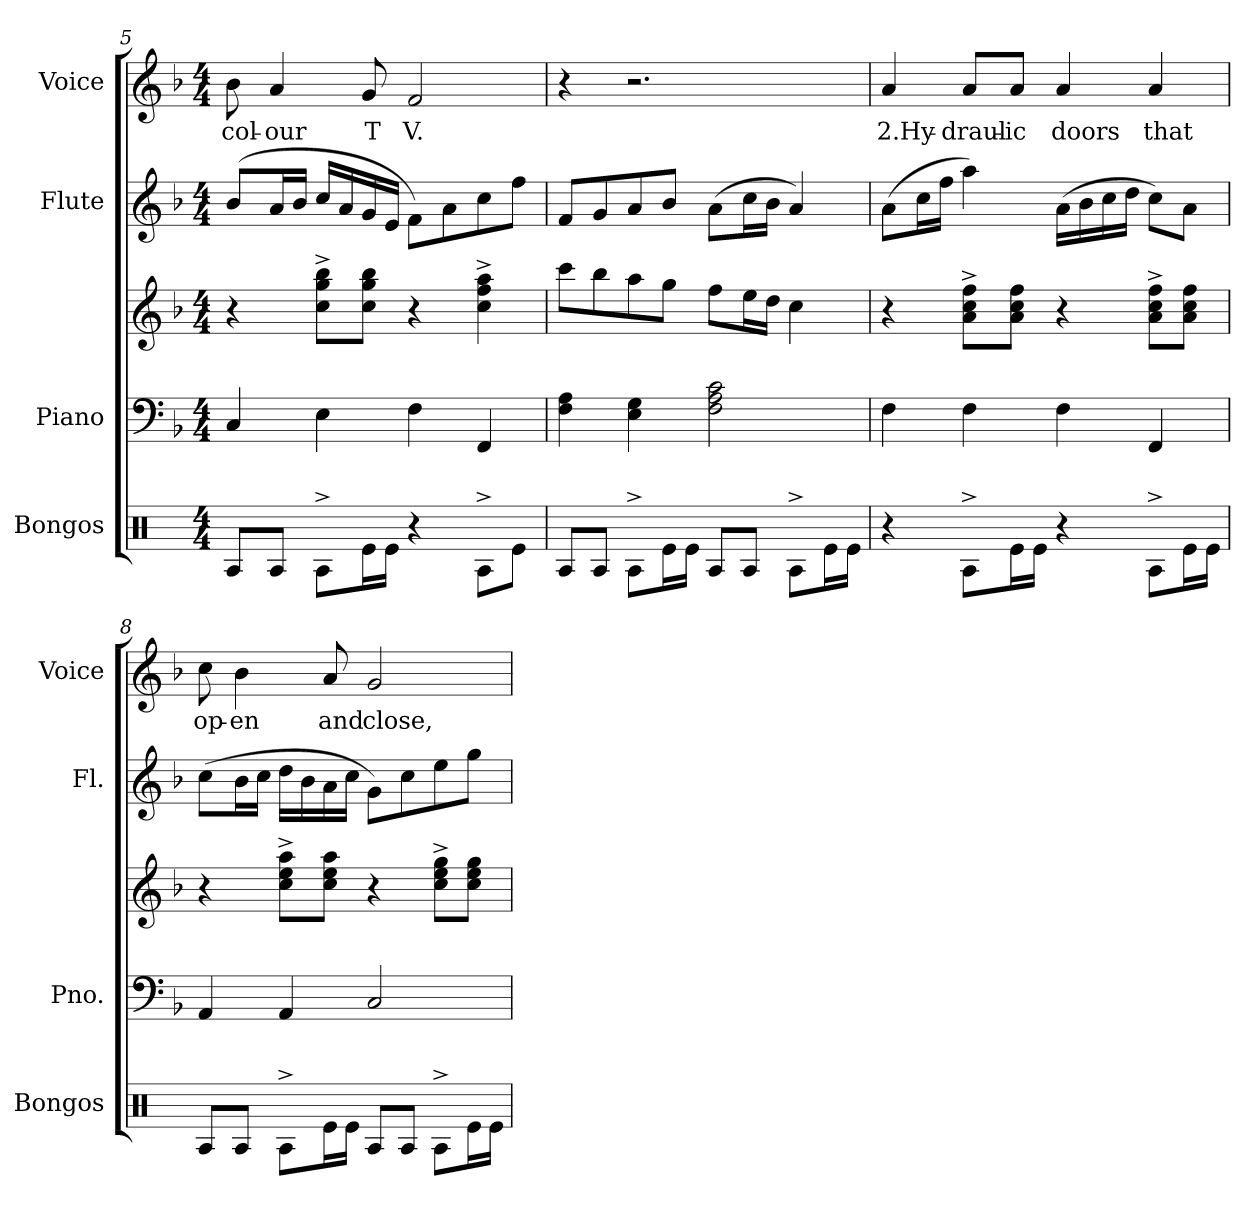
**kern	**kern	**kern	**kern	**kern	**text
*part4	*part3	*part3	*part2	*part1	*part1
*staff5	*staff4	*staff3	*staff2	*staff1	*staff1
*I"Bongos	*I"Piano	*	*I"Flute	*I"Voice	*
*I'Bongos	*I'Pno.	*	*I'Fl.	*I'Voice	*
*clefX	*clefF4	*clefG2	*clefG2	*clefG2	*
*k[]	*k[b-]	*k[b-]	*k[b-]	*k[b-]	*
*C:	*F:	*F:	*F:	*F:	*
*M4/4	*M4/4	*M4/4	*M4/4	*M4/4	*
=5	=5	=5	=5	=5	=5
!	!	!	!	!	!LO:LY:b:color=#000000
8RAi/L	4Ci/	4r	(8b-i/L	8b-i\	col-
!	!	!	!	!	!LO:LY:b:color=#000000
8RAi/J	.	.	16ai/L	4ai/	-our
.	.	.	16b-i/JJ	.	.
8RA^i\L	4Ei\	8cci\^ 8ggi^ 8bb-i^L	16cci/LL	.	.
.	.	.	16ai/	.	.
!	!	!	!	!	!LO:LY:b:color=#000000
16Rei\L	.	8cci\ 8ggi 8bb-iJ	16gi/	8gi/	T
16Rei\JJ	.	.	16ei/JJ	.	.
!	!	!	!	!	!LO:LY:b:color=#000000
4r	4Fi\	4r	8fi\L)	2fi/	V.
.	.	.	8ai\	.	.
8RA^i\L	4FFi/	4cci\^ 4ffi^ 4aai^	8cci\	.	.
8Rei\J	.	.	8ffi\J	.	.
!!LO:LB:g=z
=6	=6	=6	=6	=6	=6
8RAi/L	4Fi\ 4Ai	8ccci\L	8fi/L	4r	.
8RAi/J	.	8bb-i\	8gi/	.	.
8RA^i\L	4Ei\ 4Gi	8aai\	8ai/	2.r	.
16Rei\L	.	8ggi\J	8b-i/J	.	.
16Rei\JJ	.	.	.	.	.
8RAi/L	2Fi\ 2Ai 2ci	8ffi\L	(8ai\L	.	.
8RAi/J	.	16eei\L	16cci\L	.	.
.	.	16ddi\JJ	16b-i\JJ	.	.
8RA^i\L	.	4cci\	4ai/)	.	.
16Rei\L	.	.	.	.	.
16Rei\JJ	.	.	.	.	.
=7	=7	=7	=7	=7	=7
!	!	!	!	!	!LO:LY:b:color=#000000
4r	4Fi\	4r	(8ai\L	4ai/	2.Hy-
.	.	.	16cci\L	.	.
.	.	.	16ffi\JJ	.	.
!	!	!	!	!	!LO:LY:b:color=#000000
8RA^i\L	4Fi\	8ai\^ 8cci^ 8ffi^L	4aai\)	8ai/L	-draul-
!	!	!	!	!	!LO:LY:b:color=#000000
16Rei\L	.	8ai\ 8cci 8ffiJ	.	8ai/J	-ic
16Rei\JJ	.	.	.	.	.
!	!	!	!	!	!LO:LY:b:color=#000000
4r	4Fi\	4r	(16ai\LL	4ai/	doors
.	.	.	16b-i\	.	.
.	.	.	16cci\	.	.
.	.	.	16ddi\JJ	.	.
!	!	!	!	!	!LO:LY:b:color=#000000
8RA^i\L	4FFi/	8ai\^ 8cci^ 8ffi^L	8cci\L)	4ai/	that
16Rei\L	.	8ai\ 8cci 8ffiJ	8ai\J	.	.
16Rei\JJ	.	.	.	.	.
=8	=8	=8	=8	=8	=8
!	!	!	!	!	!LO:LY:b:color=#000000
8RAi/L	4AAi/	4r	(8cci\L	8cci\	op-
!	!	!	!	!	!LO:LY:b:color=#000000
8RAi/J	.	.	16b-i\L	4b-i\	-en
.	.	.	16cci\JJ	.	.
8RA^i\L	4AAi/	8cci\^ 8eei^ 8aai^L	16ddi\LL	.	.
.	.	.	16b-i\	.	.
!	!	!	!	!	!LO:LY:b:color=#000000
16Rei\L	.	8cci\ 8eei 8aaiJ	16ai\	8ai/	and
16Rei\JJ	.	.	16cci\JJ	.	.
!	!	!	!	!	!LO:LY:b:color=#000000
8RAi/L	2Ci/	4r	8gi\L)	2gi/	close,
8RAi/J	.	.	8cci\	.	.
8RA^i\L	.	8cci\^ 8eei^ 8ggi^L	8eei\	.	.
16Rei\L	.	8cci\ 8eei 8ggiJ	8ggi\J	.	.
16Rei\JJ	.	.	.	.	.
=	=	=	=	=	=
*-	*-	*-	*-	*-	*-
